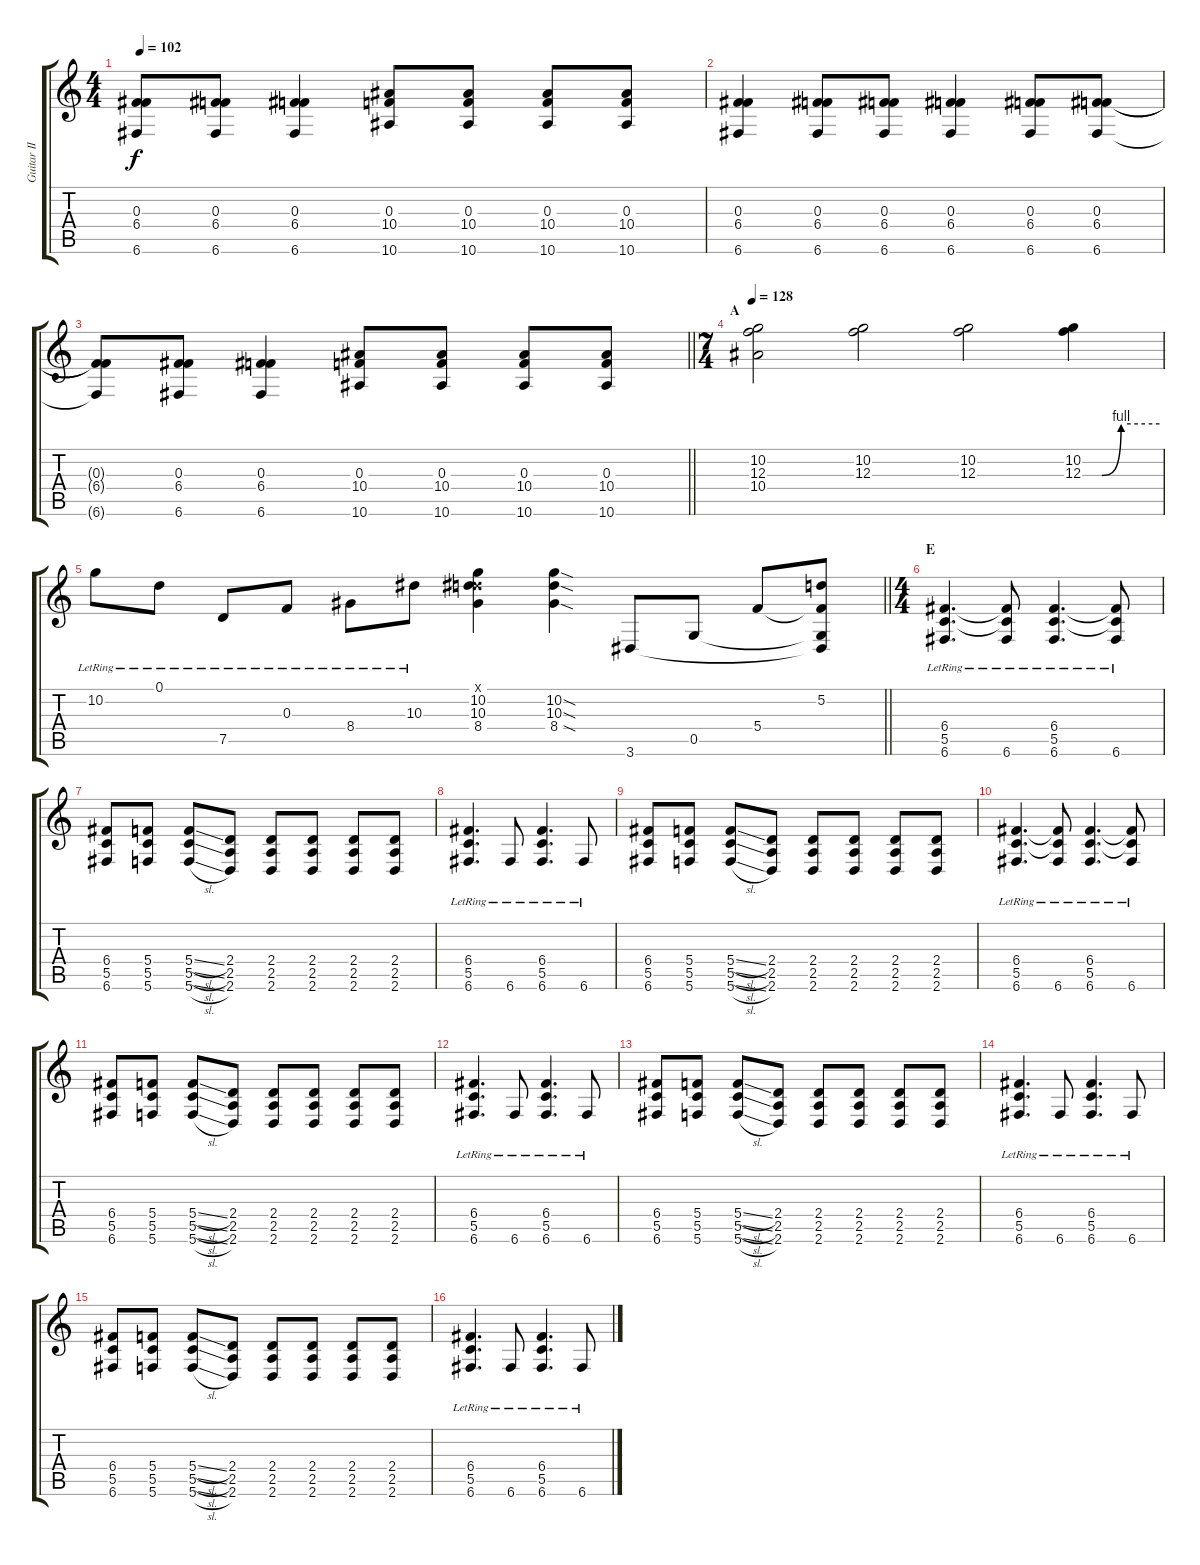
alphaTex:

\track ("Guitar II" "Guitar II") {instrument distortionguitar}
\staff {score tabs}
\tuning (D4 A3 F3 C3 G2 C2) {hide}
\ts (4 4)
\tempo 102
\clef g2
\ks c
(0.3{t} 6.4{t} 6.6{t}).8{dy f} (0.3 6.4 6.6).8 (0.3 6.4 6.6).4 (0.3 10.4 10.6).8 (0.3 10.4 10.6).8 (0.3 10.4 10.6).8 (0.3 10.4 10.6).8 |
(0.3 6.4 6.6).4 (0.3 6.4 6.6).8 (0.3 6.4 6.6).8 (0.3 6.4 6.6).4 (0.3 6.4 6.6).8 (0.3 6.4 6.6).8 |
\barLineRight lightlight
(0.3{t} 6.4{t} 6.6{t}).8 (0.3 6.4 6.6).8 (0.3 6.4 6.6).4 (0.3 10.4 10.6).8 (0.3 10.4 10.6).8 (0.3 10.4 10.6).8 (0.3 10.4 10.6).8 |
\ts (7 4)
\section ("" "A")
\tempo 128
(10.2 12.3 10.4).2 (10.2 12.3).2 (10.2 12.3).2 (10.2 12.3{be (custom 0 0 15 0 30 4 60 4)}).4 |
\barLineRight lightlight
10.2{lr}.8 0.1{lr}.8 7.5{lr}.8 0.3{lr}.8 8.4{lr}.8 10.3{lr}.8 (0.1{x} 10.2 10.3 8.4).4 (10.2{sod} 10.3{sod} 8.4{sod}).4 3.6.8 0.5.8 5.4.8 (5.2 5.4{t} 0.5{t} 3.6{t}).8 |
\ts (4 4)
\section ("" "E")
(6.4{lr} 5.5{lr} 6.6{lr}).4{d} (6.4{t} 5.5{t} 6.6{lr}).8 (6.4{lr} 5.5{lr} 6.6{lr}).4{d} (6.4{t} 5.5{t} 6.6{lr}).8 |
(6.4 5.5 6.6).8 (5.4 5.5 5.6).8 (5.4{sl} 5.5{sl} 5.6{sl}).8 (2.4 2.5 2.6).8 (2.4 2.5 2.6).8 (2.4 2.5 2.6).8 (2.4 2.5 2.6).8 (2.4 2.5 2.6).8 |
(6.4{lr} 5.5{lr} 6.6{lr}).4{d} 6.6{lr}.8 (6.4{lr} 5.5{lr} 6.6{lr}).4{d} 6.6{lr}.8 |
(6.4 5.5 6.6).8 (5.4 5.5 5.6).8 (5.4{sl} 5.5{sl} 5.6{sl}).8 (2.4 2.5 2.6).8 (2.4 2.5 2.6).8 (2.4 2.5 2.6).8 (2.4 2.5 2.6).8 (2.4 2.5 2.6).8 |
(6.4{lr} 5.5{lr} 6.6{lr}).4{d} (6.4{t} 5.5{t} 6.6{lr}).8 (6.4{lr} 5.5{lr} 6.6{lr}).4{d} (6.4{t} 5.5{t} 6.6{lr}).8 |
(6.4 5.5 6.6).8 (5.4 5.5 5.6).8 (5.4{sl} 5.5{sl} 5.6{sl}).8 (2.4 2.5 2.6).8 (2.4 2.5 2.6).8 (2.4 2.5 2.6).8 (2.4 2.5 2.6).8 (2.4 2.5 2.6).8 |
(6.4{lr} 5.5{lr} 6.6{lr}).4{d} 6.6{lr}.8 (6.4{lr} 5.5{lr} 6.6{lr}).4{d} 6.6{lr}.8 |
(6.4 5.5 6.6).8 (5.4 5.5 5.6).8 (5.4{sl} 5.5{sl} 5.6{sl}).8 (2.4 2.5 2.6).8 (2.4 2.5 2.6).8 (2.4 2.5 2.6).8 (2.4 2.5 2.6).8 (2.4 2.5 2.6).8 |
(6.4{lr} 5.5{lr} 6.6{lr}).4{d} 6.6{lr}.8 (6.4{lr} 5.5{lr} 6.6{lr}).4{d} 6.6{lr}.8 |
(6.4 5.5 6.6).8 (5.4 5.5 5.6).8 (5.4{sl} 5.5{sl} 5.6{sl}).8 (2.4 2.5 2.6).8 (2.4 2.5 2.6).8 (2.4 2.5 2.6).8 (2.4 2.5 2.6).8 (2.4 2.5 2.6).8 |
(6.4{lr} 5.5{lr} 6.6{lr}).4{d} 6.6{lr}.8 (6.4{lr} 5.5{lr} 6.6{lr}).4{d} 6.6{lr}.8
